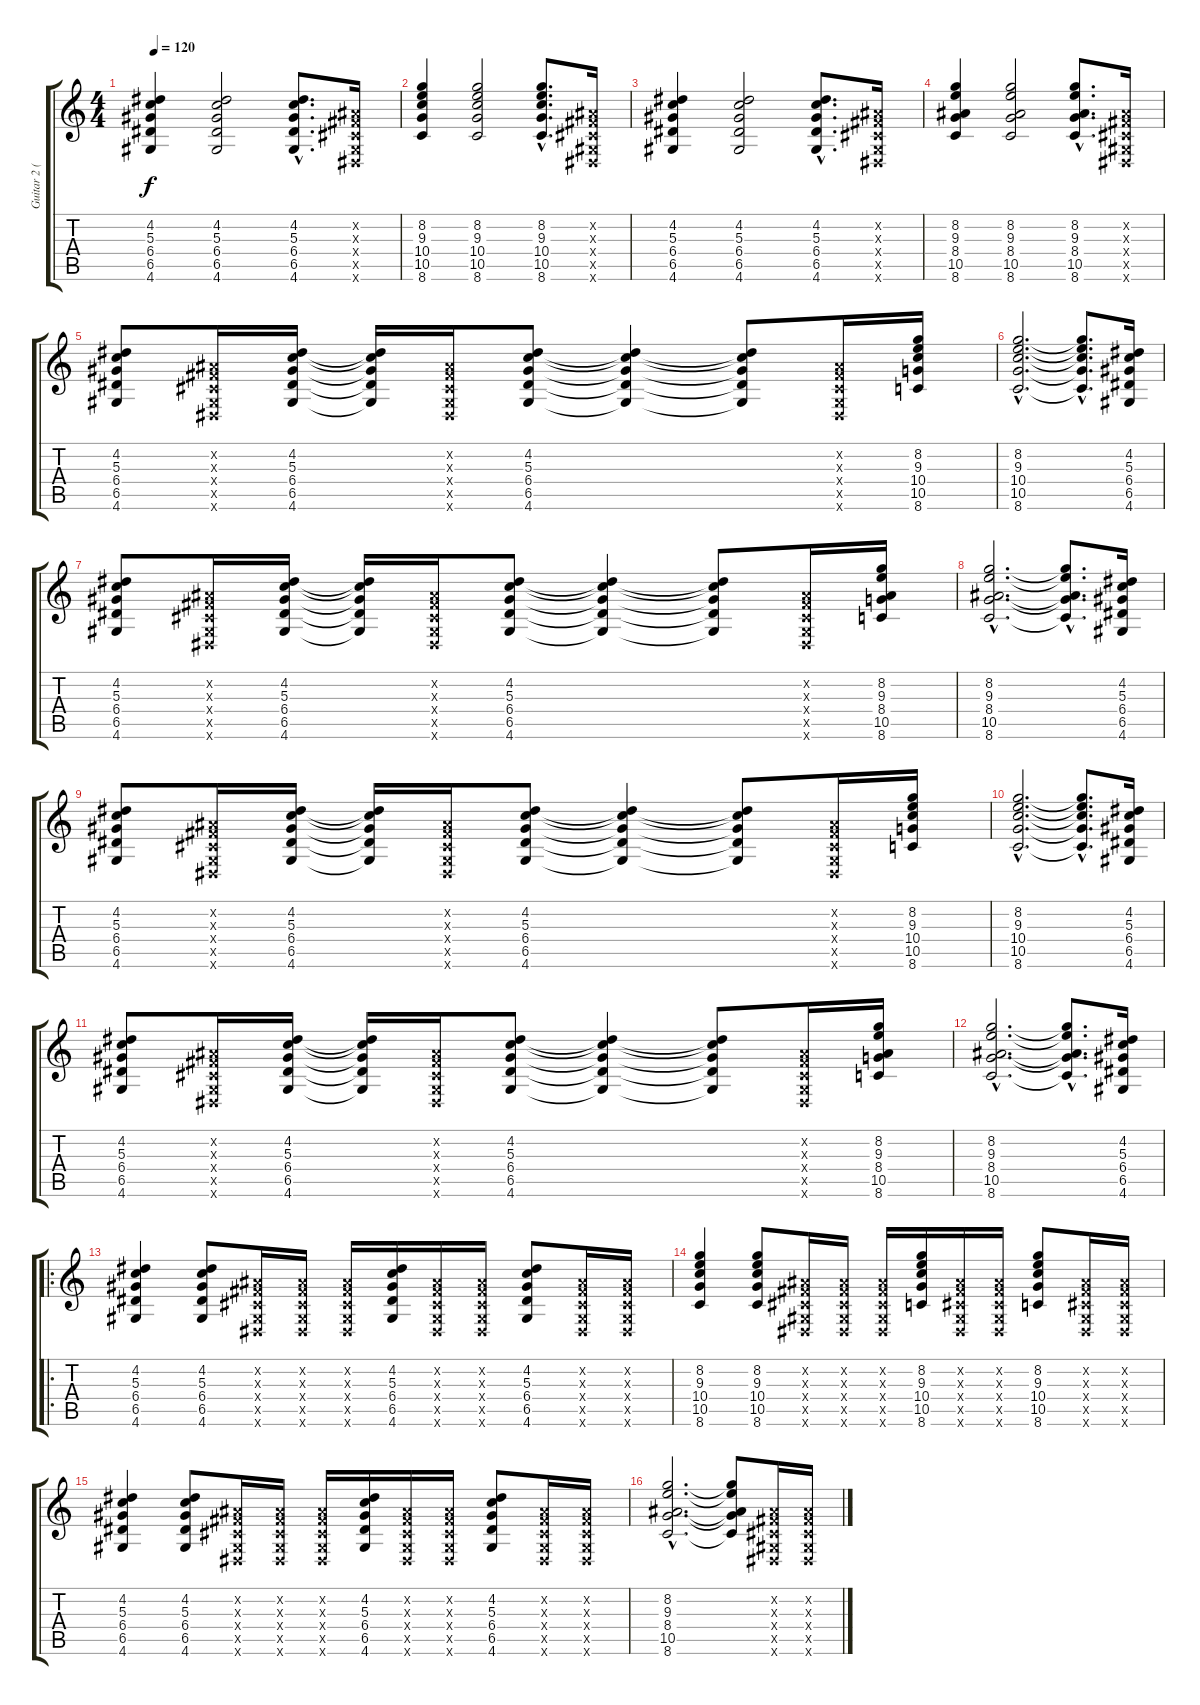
\track ("Guitar 2 (wah)" "Guitar 2 (") {instrument overdrivenguitar}
\staff {score tabs}
\tuning (E4 B3 G3 D3 A2 E2) {hide}
\ts (4 4)
\tempo 120
\clef g2
\ks c
(4.2 5.3 6.4 6.5 4.6).4{dy f} (4.2 5.3 6.4 6.5 4.6).2 (4.2{hac} 5.3{hac} 6.4{hac} 6.5{hac} 4.6{hac}).8{d} (-1.2{x} -1.3{x} -1.4{x} -1.5{x} -1.6{x}).16 |
(8.2 9.3 10.4 10.5 8.6).4 (8.2 9.3 10.4 10.5 8.6).2 (8.2{hac} 9.3{hac} 10.4{hac} 10.5{hac} 8.6{hac}).8{d} (-1.2{x} -1.3{x} -1.4{x} -1.5{x} -1.6{x}).16 |
(4.2 5.3 6.4 6.5 4.6).4 (4.2 5.3 6.4 6.5 4.6).2 (4.2{hac} 5.3{hac} 6.4{hac} 6.5{hac} 4.6{hac}).8{d} (-1.2{x} -1.3{x} -1.4{x} -1.5{x} -1.6{x}).16 |
(8.2 9.3 8.4 10.5 8.6).4 (8.2 9.3 8.4 10.5 8.6).2 (8.2{hac} 9.3{hac} 8.4{hac} 10.5{hac} 8.6{hac}).8{d} (-1.2{x} -1.3{x} -1.4{x} -1.5{x} -1.6{x}).16 |
(4.2 5.3 6.4 6.5 4.6).8 (-1.2{x} -1.3{x} -1.4{x} -1.5{x} -1.6{x}).16 (4.2 5.3 6.4 6.5 4.6).16 (4.2{t} 5.3{t} 6.4{t} 6.5{t} 4.6{t}).16 (-1.2{x} -1.3{x} -1.4{x} -1.5{x} -1.6{x}).16 (4.2 5.3 6.4 6.5 4.6).8 (4.2{t} 5.3{t} 6.4{t} 6.5{t} 4.6{t}).4 (4.2{t} 5.3{t} 6.4{t} 6.5{t} 4.6{t}).8 (-1.2{x} -1.3{x} -1.4{x} -1.5{x} -1.6{x}).16 (8.2 9.3 10.4 10.5 8.6).16 |
(8.2{hac} 9.3{hac} 10.4{hac} 10.5{hac} 8.6{hac}).2{d} (8.2{hac t} 9.3{hac t} 10.4{hac t} 10.5{hac t} 8.6{hac t}).8{d} (4.2 5.3 6.4 6.5 4.6).16 |
(4.2 5.3 6.4 6.5 4.6).8 (-1.2{x} -1.3{x} -1.4{x} -1.5{x} -1.6{x}).16 (4.2 5.3 6.4 6.5 4.6).16 (4.2{t} 5.3{t} 6.4{t} 6.5{t} 4.6{t}).16 (-1.2{x} -1.3{x} -1.4{x} -1.5{x} -1.6{x}).16 (4.2 5.3 6.4 6.5 4.6).8 (4.2{t} 5.3{t} 6.4{t} 6.5{t} 4.6{t}).4 (4.2{t} 5.3{t} 6.4{t} 6.5{t} 4.6{t}).8 (-1.2{x} -1.3{x} -1.4{x} -1.5{x} -1.6{x}).16 (8.2 9.3 8.4 10.5 8.6).16 |
(8.2{hac} 9.3{hac} 8.4{hac} 10.5{hac} 8.6{hac}).2{d} (8.2{hac t} 9.3{hac t} 8.4{hac t} 10.5{hac t} 8.6{hac t}).8{d} (4.2 5.3 6.4 6.5 4.6).16 |
(4.2 5.3 6.4 6.5 4.6).8 (-1.2{x} -1.3{x} -1.4{x} -1.5{x} -1.6{x}).16 (4.2 5.3 6.4 6.5 4.6).16 (4.2{t} 5.3{t} 6.4{t} 6.5{t} 4.6{t}).16 (-1.2{x} -1.3{x} -1.4{x} -1.5{x} -1.6{x}).16 (4.2 5.3 6.4 6.5 4.6).8 (4.2{t} 5.3{t} 6.4{t} 6.5{t} 4.6{t}).4 (4.2{t} 5.3{t} 6.4{t} 6.5{t} 4.6{t}).8 (-1.2{x} -1.3{x} -1.4{x} -1.5{x} -1.6{x}).16 (8.2 9.3 10.4 10.5 8.6).16 |
(8.2{hac} 9.3{hac} 10.4{hac} 10.5{hac} 8.6{hac}).2{d} (8.2{hac t} 9.3{hac t} 10.4{hac t} 10.5{hac t} 8.6{hac t}).8{d} (4.2 5.3 6.4 6.5 4.6).16 |
(4.2 5.3 6.4 6.5 4.6).8 (-1.2{x} -1.3{x} -1.4{x} -1.5{x} -1.6{x}).16 (4.2 5.3 6.4 6.5 4.6).16 (4.2{t} 5.3{t} 6.4{t} 6.5{t} 4.6{t}).16 (-1.2{x} -1.3{x} -1.4{x} -1.5{x} -1.6{x}).16 (4.2 5.3 6.4 6.5 4.6).8 (4.2{t} 5.3{t} 6.4{t} 6.5{t} 4.6{t}).4 (4.2{t} 5.3{t} 6.4{t} 6.5{t} 4.6{t}).8 (-1.2{x} -1.3{x} -1.4{x} -1.5{x} -1.6{x}).16 (8.2 9.3 8.4 10.5 8.6).16 |
(8.2{hac} 9.3{hac} 8.4{hac} 10.5{hac} 8.6{hac}).2{d} (8.2{hac t} 9.3{hac t} 8.4{hac t} 10.5{hac t} 8.6{hac t}).8{d} (4.2 5.3 6.4 6.5 4.6).16 |
\ro
(4.2 5.3 6.4 6.5 4.6).4 (4.2 5.3 6.4 6.5 4.6).8 (-1.2{x} -1.3{x} -1.4{x} -1.5{x} -1.6{x}).16 (-1.2{x} -1.3{x} -1.4{x} -1.5{x} -1.6{x}).16 (-1.2{x} -1.3{x} -1.4{x} -1.5{x} -1.6{x}).16 (4.2 5.3 6.4 6.5 4.6).16 (-1.2{x} -1.3{x} -1.4{x} -1.5{x} -1.6{x}).16 (-1.2{x} -1.3{x} -1.4{x} -1.5{x} -1.6{x}).16 (4.2 5.3 6.4 6.5 4.6).8 (-1.2{x} -1.3{x} -1.4{x} -1.5{x} -1.6{x}).16 (-1.2{x} -1.3{x} -1.4{x} -1.5{x} -1.6{x}).16 |
(8.2 9.3 10.4 10.5 8.6).4 (8.2 9.3 10.4 10.5 8.6).8 (-1.2{x} -1.3{x} -1.4{x} -1.5{x} -1.6{x}).16 (-1.2{x} -1.3{x} -1.4{x} -1.5{x} -1.6{x}).16 (-1.2{x} -1.3{x} -1.4{x} -1.5{x} -1.6{x}).16 (8.2 9.3 10.4 10.5 8.6).16 (-1.2{x} -1.3{x} -1.4{x} -1.5{x} -1.6{x}).16 (-1.2{x} -1.3{x} -1.4{x} -1.5{x} -1.6{x}).16 (8.2 9.3 10.4 10.5 8.6).8 (-1.2{x} -1.3{x} -1.4{x} -1.5{x} -1.6{x}).16 (-1.2{x} -1.3{x} -1.4{x} -1.5{x} -1.6{x}).16 |
(4.2 5.3 6.4 6.5 4.6).4 (4.2 5.3 6.4 6.5 4.6).8 (-1.2{x} -1.3{x} -1.4{x} -1.5{x} -1.6{x}).16 (-1.2{x} -1.3{x} -1.4{x} -1.5{x} -1.6{x}).16 (-1.2{x} -1.3{x} -1.4{x} -1.5{x} -1.6{x}).16 (4.2 5.3 6.4 6.5 4.6).16 (-1.2{x} -1.3{x} -1.4{x} -1.5{x} -1.6{x}).16 (-1.2{x} -1.3{x} -1.4{x} -1.5{x} -1.6{x}).16 (4.2 5.3 6.4 6.5 4.6).8 (-1.2{x} -1.3{x} -1.4{x} -1.5{x} -1.6{x}).16 (-1.2{x} -1.3{x} -1.4{x} -1.5{x} -1.6{x}).16 |
(8.2{hac} 9.3{hac} 8.4{hac} 10.5{hac} 8.6{hac}).2{d} (8.2{t} 9.3{t} 8.4{t} 10.5{t} 8.6{t}).8 (-1.2{x} -1.3{x} -1.4{x} -1.5{x} -1.6{x}).16 (-1.2{x} -1.3{x} -1.4{x} -1.5{x} -1.6{x}).16
